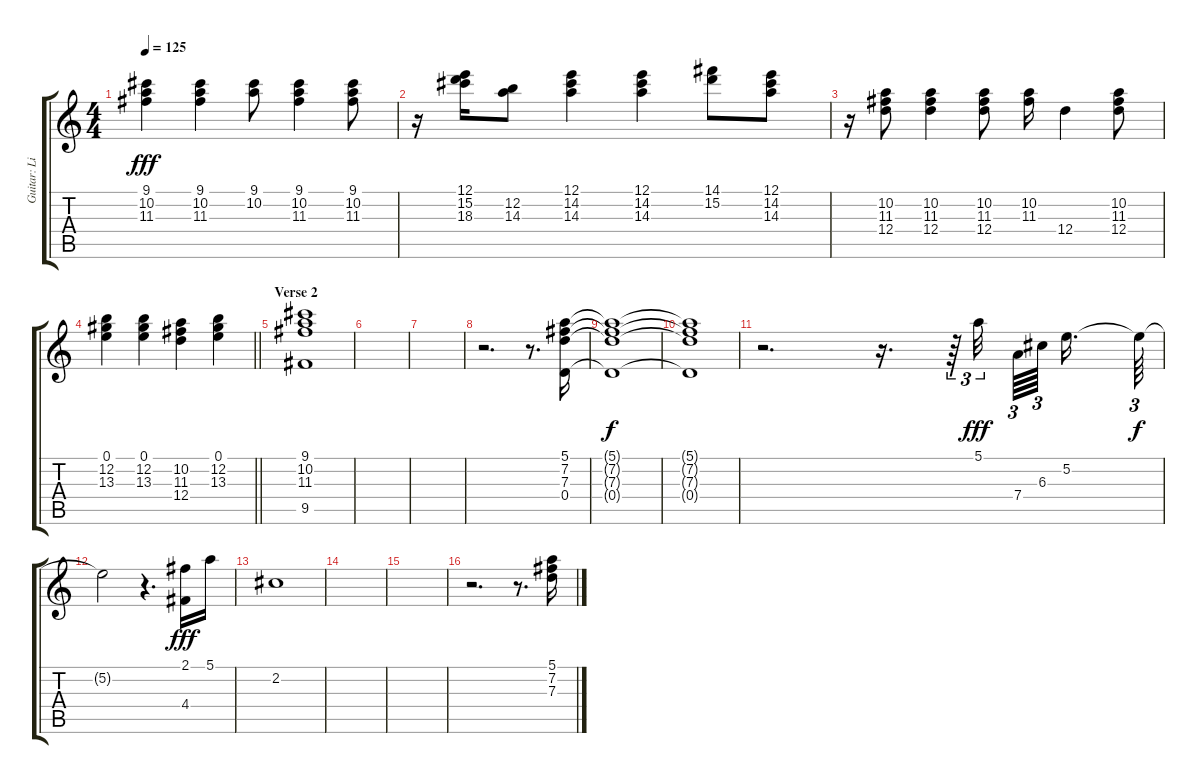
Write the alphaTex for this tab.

\track ("Guitar: Lindsey Buckingham " "Guitar: Li") {instrument electricguitarjazz}
\staff {score tabs}
\tuning (E4 B3 G3 D3 A2 E2) {hide}
\ts (4 4)
\tempo 125
\clef g2
\ks c
(9.1 10.2 11.3).4{dy fff} (9.1 10.2 11.3).4 (9.1 10.2).8 (9.1 10.2 11.3).4 (9.1 10.2 11.3).8 |
r.16 (12.1 15.2 18.3).16 (12.2 14.3).8 (12.1 14.2 14.3).4 (12.1 14.2 14.3).4 (14.1 15.2).8 (12.1 14.2 14.3).8 |
r.16 (10.2 11.3 12.4).8 (10.2 11.3 12.4).4 (10.2 11.3 12.4).8 (10.2 11.3).16 12.4.4 (10.2 11.3 12.4).8 |
\barLineRight lightlight
(0.1 12.2 13.3).4 (0.1 12.2 13.3).4 (10.2 11.3 12.4).4 (0.1 12.2 13.3).4 |
\section ("" "Verse 2")
(9.1 10.2 11.3 9.5).1 |
|
|
r.2{d} r.8{d} (5.1 7.2 7.3 0.4).16 |
(5.1{t} 7.2{t} 7.3{t} 0.4{t}).1{dy f} |
(5.1{t} 7.2{t} 7.3{t} 0.4{t}).1 |
r.2{d} r.16{d} r.64{tu (3 2)} 5.1.32{tu (3 2) dy fff beam splitsecondary} 7.4.64{tu (3 2)} 6.3.64{tu (3 2) beam splitsecondary} 5.2.16{d} 5.2{t}.64{tu (3 2) dy f} |
5.2{t}.2 r.4{d} (2.1 4.4).16{dy fff} 5.1.16 |
2.2.1 |
|
|
r.2{d} r.8{d} (5.1 7.2 7.3).16
